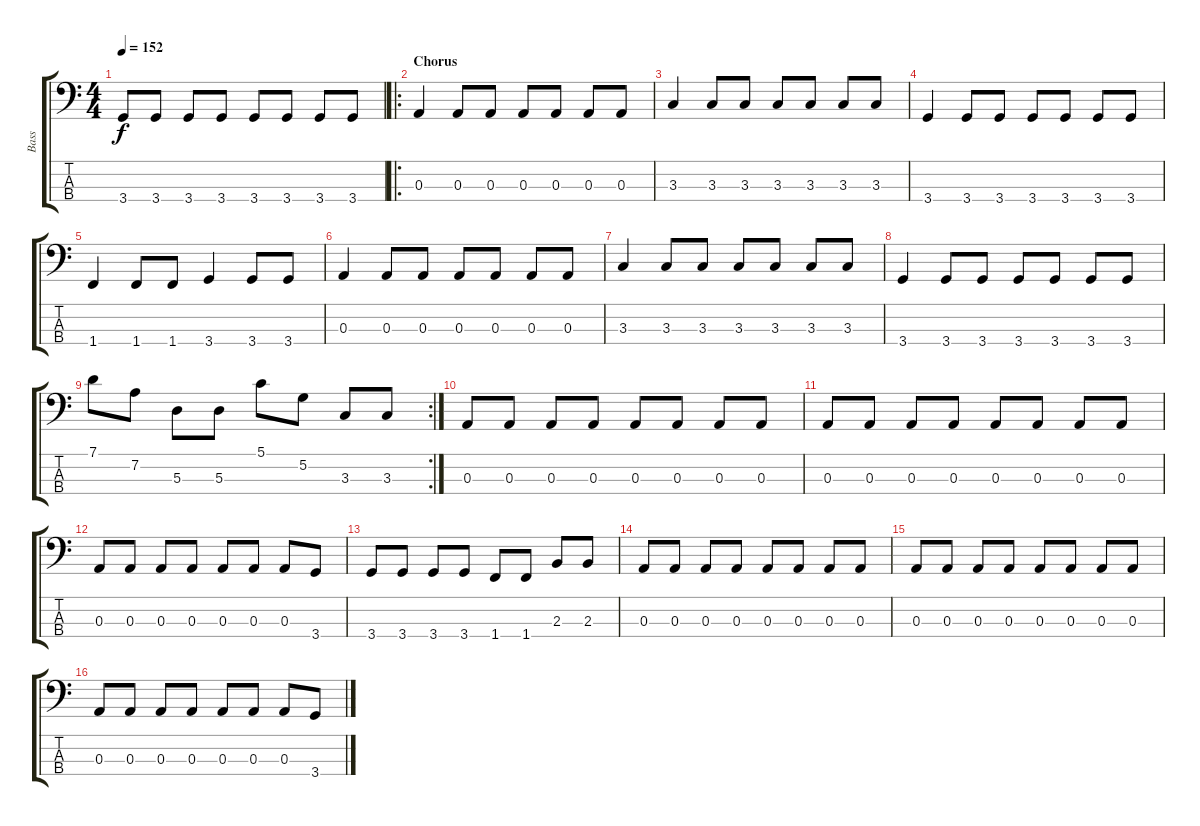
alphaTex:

\track ("Bass" "Bass") {instrument electricbasspick}
\staff {score tabs}
\tuning (G2 D2 A1 E1) {hide}
\ts (4 4)
\tempo 152
\clef f4
\ks c
3.4.8{dy f} 3.4.8 3.4.8 3.4.8 3.4.8 3.4.8 3.4.8 3.4.8 |
\ro
\section ("" "Chorus")
0.3.4 0.3.8 0.3.8 0.3.8 0.3.8 0.3.8 0.3.8 |
3.3.4 3.3.8 3.3.8 3.3.8 3.3.8 3.3.8 3.3.8 |
3.4.4 3.4.8 3.4.8 3.4.8 3.4.8 3.4.8 3.4.8 |
1.4.4 1.4.8 1.4.8 3.4.4 3.4.8 3.4.8 |
0.3.4 0.3.8 0.3.8 0.3.8 0.3.8 0.3.8 0.3.8 |
3.3.4 3.3.8 3.3.8 3.3.8 3.3.8 3.3.8 3.3.8 |
3.4.4 3.4.8 3.4.8 3.4.8 3.4.8 3.4.8 3.4.8 |
\rc 2
7.1.8 7.2.8 5.3.8 5.3.8 5.1.8 5.2.8 3.3.8 3.3.8 |
0.3.8 0.3.8 0.3.8 0.3.8 0.3.8 0.3.8 0.3.8 0.3.8 |
0.3.8 0.3.8 0.3.8 0.3.8 0.3.8 0.3.8 0.3.8 0.3.8 |
0.3.8 0.3.8 0.3.8 0.3.8 0.3.8 0.3.8 0.3.8 3.4.8 |
3.4.8 3.4.8 3.4.8 3.4.8 1.4.8 1.4.8 2.3.8 2.3.8 |
0.3.8 0.3.8 0.3.8 0.3.8 0.3.8 0.3.8 0.3.8 0.3.8 |
0.3.8 0.3.8 0.3.8 0.3.8 0.3.8 0.3.8 0.3.8 0.3.8 |
0.3.8 0.3.8 0.3.8 0.3.8 0.3.8 0.3.8 0.3.8 3.4.8
